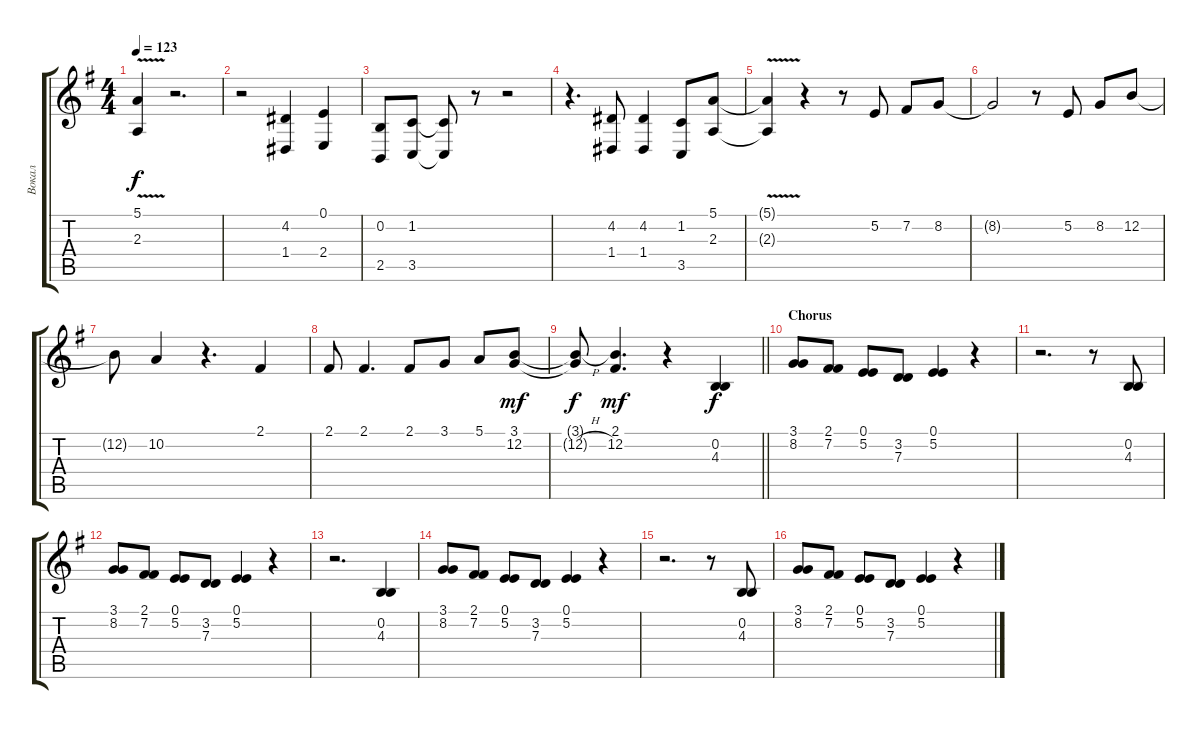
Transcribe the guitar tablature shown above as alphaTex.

\track ("Вокал" "Вокал") {instrument trumpet}
\staff {score tabs}
\tuning (E4 B3 G3 D3 A2 E2) {hide}
\ts (4 4)
\tempo 123
\clef g2
\ks eminor
(5.1{v} 2.3{v}).4{dy f} r.2{d} |
r.2 (4.2 1.4).4 (0.1 2.4).4 |
(0.2 2.5).8 (1.2 3.5).8 (1.2{t} 3.5{t}).8 r.8 r.2 |
r.4{d} (4.2 1.4).8 (4.2 1.4).4 (1.2 3.5).8 (5.1 2.3).8 |
(5.1{t} 2.3{v t}).4 r.4 r.8 5.2.8 7.2.8 8.2.8 |
8.2{t}.2 r.8 5.2.8 8.2.8 12.2.8 |
12.2{t}.8 10.2.4 r.4{d} 2.1.4 |
2.1.8 2.1.4{d} 2.1.8 3.1.8 5.1.8 (3.1 12.2).8{dy mf} |
\barLineRight lightlight
(3.1{h t} 12.2{h t}).8{dy f} (2.1 12.2).4{d dy mf} r.4 (0.2 4.3).4{dy f} |
\section ("" "Chorus")
(3.1 8.2).8 (2.1 7.2).8 (0.1 5.2).8 (3.2 7.3).8 (0.1 5.2).4 r.4 |
r.2{d} r.8 (0.2 4.3).8 |
(3.1 8.2).8 (2.1 7.2).8 (0.1 5.2).8 (3.2 7.3).8 (0.1 5.2).4 r.4 |
r.2{d} (0.2 4.3).4 |
(3.1 8.2).8 (2.1 7.2).8 (0.1 5.2).8 (3.2 7.3).8 (0.1 5.2).4 r.4 |
r.2{d} r.8 (0.2 4.3).8 |
(3.1 8.2).8 (2.1 7.2).8 (0.1 5.2).8 (3.2 7.3).8 (0.1 5.2).4 r.4
